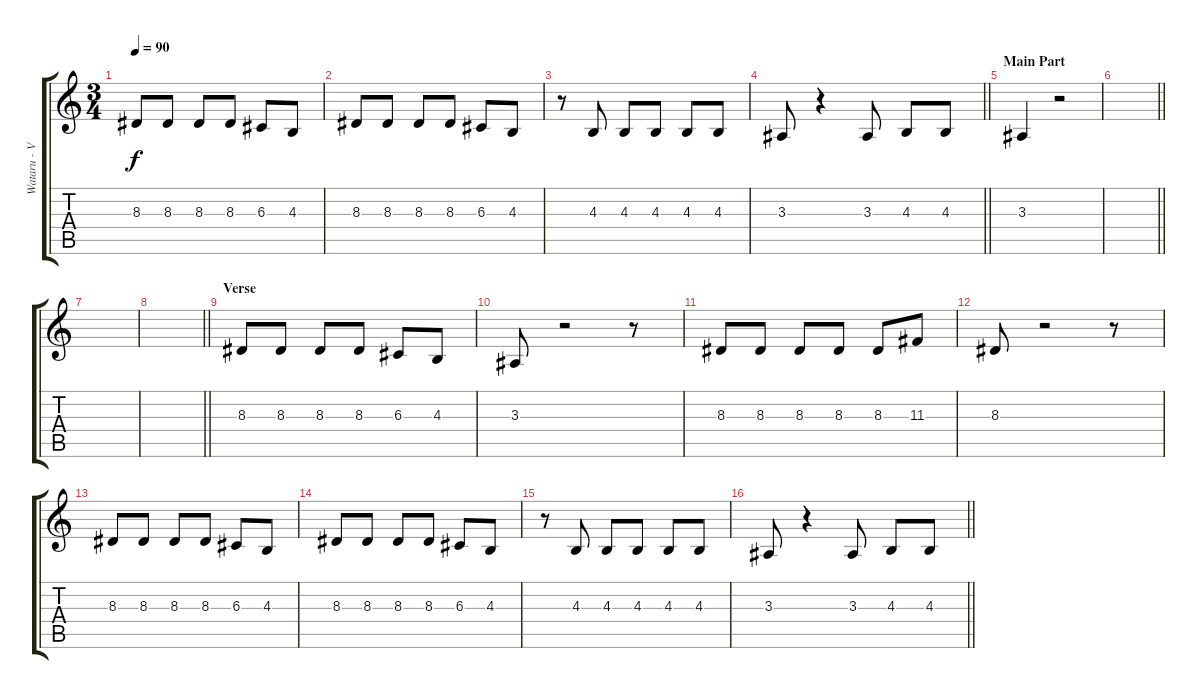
\track ("Wataru - Vocals" "Wataru - V") {mute instrument lead6voice}
\staff {score tabs}
\tuning (E4 B3 G3 D3 A2 E2) {hide}
\ts (3 4)
\tempo 90
\clef g2
\ks c
8.3.8{dy f} 8.3.8 8.3.8 8.3.8 6.3.8 4.3.8 |
8.3.8 8.3.8 8.3.8 8.3.8 6.3.8 4.3.8 |
r.8 4.3.8 4.3.8 4.3.8 4.3.8 4.3.8 |
\barLineRight lightlight
3.3.8 r.4 3.3.8 4.3.8 4.3.8 |
\section ("" "Main Part")
3.3.4 r.2 |
\barLineRight lightlight
|
|
\barLineRight lightlight
|
\section ("" "Verse ")
8.3.8 8.3.8 8.3.8 8.3.8 6.3.8 4.3.8 |
3.3.8 r.2 r.8 |
8.3.8 8.3.8 8.3.8 8.3.8 8.3.8 11.3.8 |
8.3.8 r.2 r.8 |
8.3.8 8.3.8 8.3.8 8.3.8 6.3.8 4.3.8 |
8.3.8 8.3.8 8.3.8 8.3.8 6.3.8 4.3.8 |
r.8 4.3.8 4.3.8 4.3.8 4.3.8 4.3.8 |
\barLineRight lightlight
3.3.8 r.4 3.3.8 4.3.8 4.3.8
